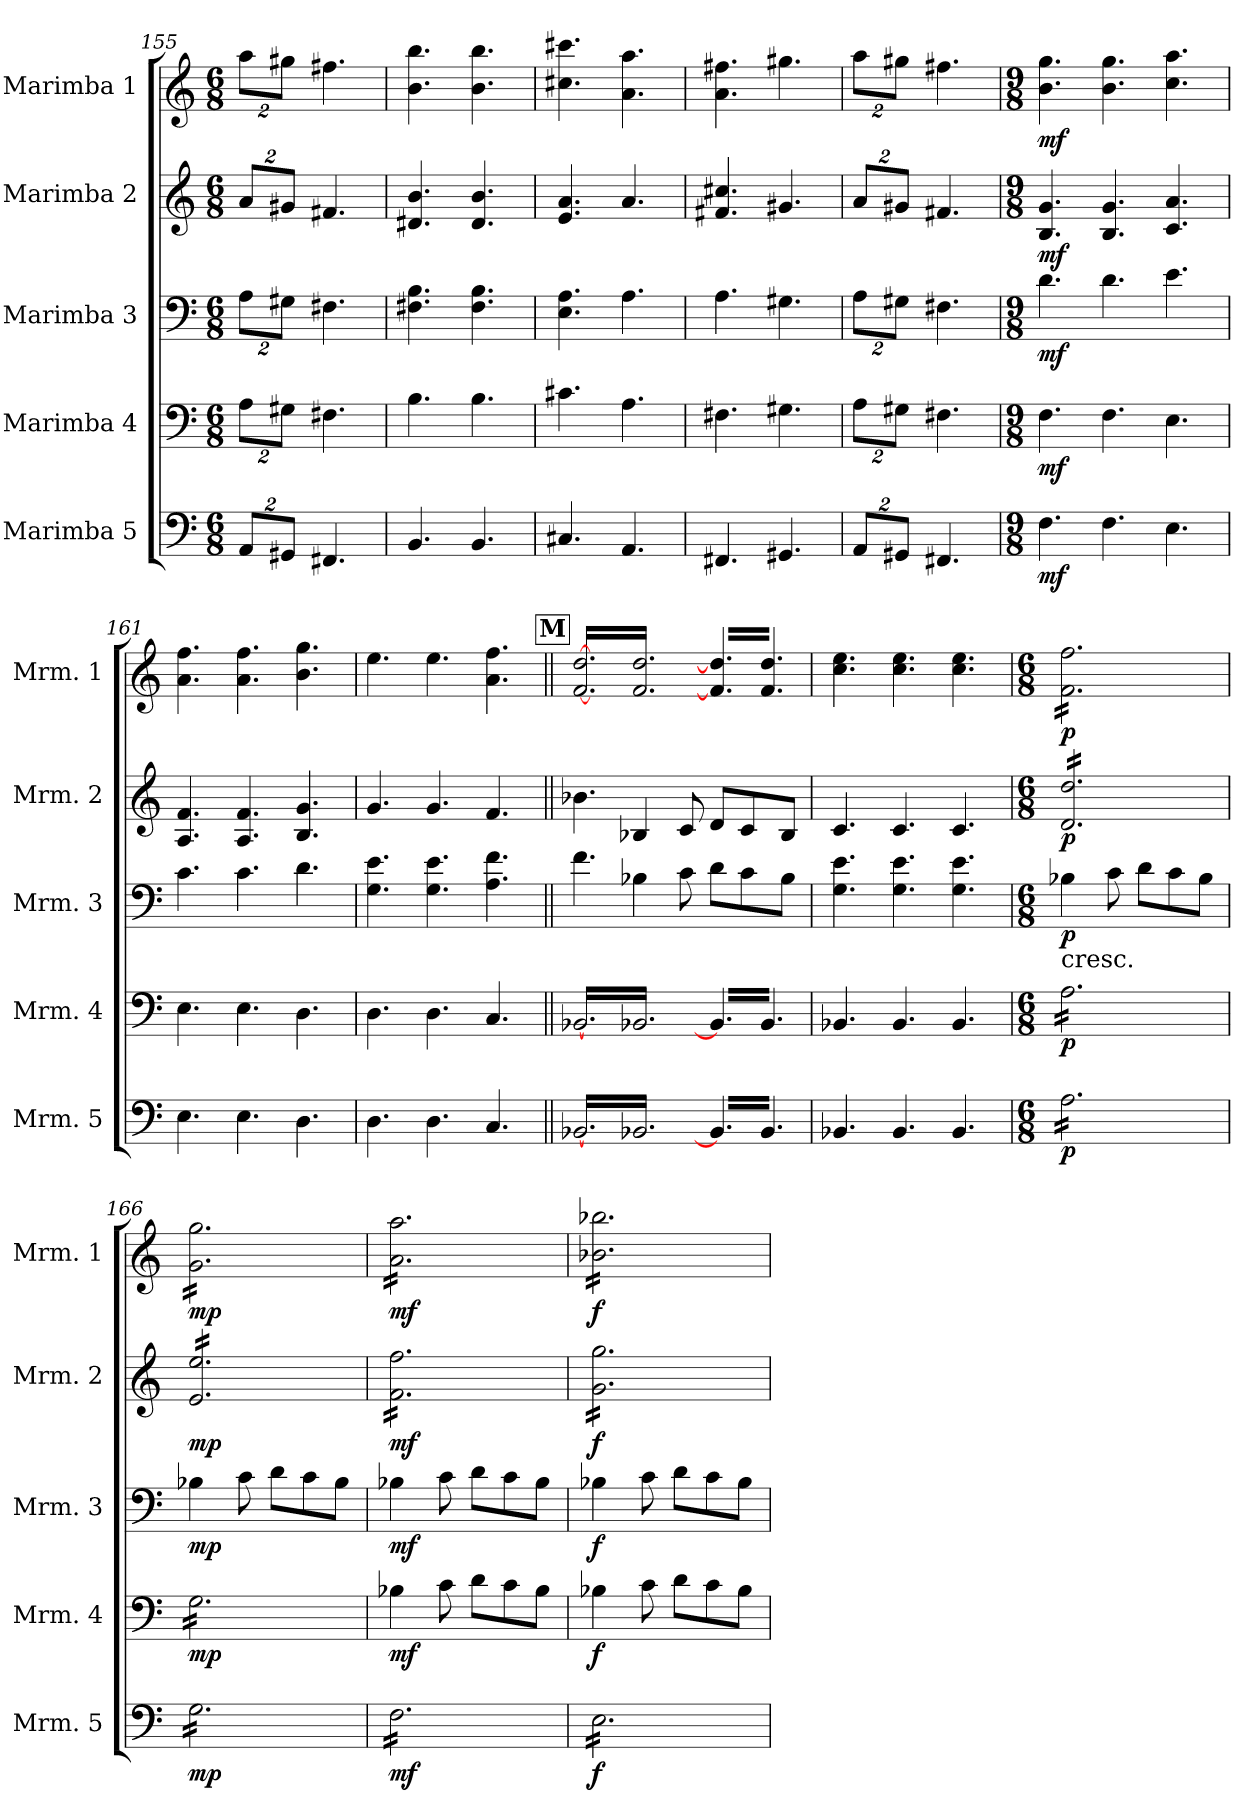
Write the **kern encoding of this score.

**kern	**dynam	**kern	**dynam	**kern	**dynam	**kern	**dynam	**kern	**dynam
*part5	*part5	*part4	*part4	*part3	*part3	*part2	*part2	*part1	*part1
*staff5	*staff5	*staff4	*staff4	*staff3	*staff3	*staff2	*staff2	*staff1	*staff1
*I"Marimba 5	*	*I"Marimba 4	*	*I"Marimba 3	*	*I"Marimba 2	*	*I"Marimba 1	*
*I'Mrm. 5	*	*I'Mrm. 4	*	*I'Mrm. 3	*	*I'Mrm. 2	*	*I'Mrm. 1	*
*clefF4	*	*clefF4	*	*clefF4	*	*clefG2	*	*clefG2	*
*k[]	*	*k[]	*	*k[]	*	*k[]	*	*k[]	*
*M6/8	*	*M6/8	*	*M6/8	*	*M6/8	*	*M6/8	*
*Xbrackettup	*	*Xbrackettup	*	*Xbrackettup	*	*Xbrackettup	*	*Xbrackettup	*
=155	=155	=155	=155	=155	=155	=155	=155	=155	=155
16%3AA/L	.	16%3A\L	.	16%3A\L	.	16%3a/L	.	16%3aa\L	.
16%3GG#X/J	.	16%3G#X\J	.	16%3G#X\J	.	16%3g#X/J	.	16%3gg#X\J	.
4.FF#X/	.	4.F#X\	.	4.F#X\	.	4.f#X/	.	4.ff#X\	.
=156	=156	=156	=156	=156	=156	=156	=156	=156	=156
4.BB/	.	4.B\	.	4.F#X\ 4.B\	.	4.d#X/ 4.b/	.	4.b\ 4.bb\	.
4.BB/	.	4.B\	.	4.F#\ 4.B\	.	4.d#/ 4.b/	.	4.b\ 4.bb\	.
=157	=157	=157	=157	=157	=157	=157	=157	=157	=157
4.C#X/	.	4.c#X\	.	4.E\ 4.A\	.	4.e/ 4.a/	.	4.cc#X\ 4.ccc#X\	.
4.AA/	.	4.A\	.	4.A\	.	4.a/	.	4.a\ 4.aa\	.
!!LO:LB:g=z
=158	=158	=158	=158	=158	=158	=158	=158	=158	=158
4.FF#X/	.	4.F#X\	.	4.A\	.	4.f#X/ 4.cc#X/	.	4.a\ 4.ff#X\	.
4.GG#X/	.	4.G#X\	.	4.G#X\	.	4.g#X/	.	4.gg#X\	.
=159	=159	=159	=159	=159	=159	=159	=159	=159	=159
16%3AA/L	.	16%3A\L	.	16%3A\L	.	16%3a/L	.	16%3aa\L	.
16%3GG#X/J	.	16%3G#X\J	.	16%3G#X\J	.	16%3g#X/J	.	16%3gg#X\J	.
4.FF#X/	.	4.F#X\	.	4.F#X\	.	4.f#X/	.	4.ff#X\	.
=160	=160	=160	=160	=160	=160	=160	=160	=160	=160
*M9/8	*	*M9/8	*	*M9/8	*	*M9/8	*	*M9/8	*
!	!LO:DY:b	!	!LO:DY:b	!	!LO:DY:b	!	!LO:DY:b	!	!LO:DY:b
4.F\	mf	4.F\	mf	4.d\	mf	4.B/ 4.g/	mf	4.b\ 4.gg\	mf
4.F\	.	4.F\	.	4.d\	.	4.B/ 4.g/	.	4.b\ 4.gg\	.
4.E\	.	4.E\	.	4.e\	.	4.c/ 4.a/	.	4.cc\ 4.aa\	.
=161	=161	=161	=161	=161	=161	=161	=161	=161	=161
4.E\	.	4.E\	.	4.c\	.	4.A/ 4.f/	.	4.a\ 4.ff\	.
4.E\	.	4.E\	.	4.c\	.	4.A/ 4.f/	.	4.a\ 4.ff\	.
4.D\	.	4.D\	.	4.d\	.	4.B/ 4.g/	.	4.b\ 4.gg\	.
=162	=162	=162	=162	=162	=162	=162	=162	=162	=162
4.D\	.	4.D\	.	4.G\ 4.e\	.	4.g/	.	4.ee\	.
4.D\	.	4.D\	.	4.G\ 4.e\	.	4.g/	.	4.ee\	.
4.C/	.	4.C/	.	4.A\ 4.f\	.	4.f/	.	4.a\ 4.ff\	.
!!LO:REH:place=s1:a:B:fs=14:t=M
=163||	=163||	=163||	=163||	=163||	=163||	=163||	=163||	=163||	=163||
*tremolo	*	*	*	*	*	*	*	*	*
*	*	*tremolo	*	*	*	*	*	*	*
*	*	*	*	*	*	*	*	*tremolo	*
[16BB-X/LL	.	[16BB-X/LL	.	4.f\	.	4.b-X\	.	[16f/ [16dd/LL	.
16BB-X/	.	16BB-X/	.	.	.	.	.	16f/ 16dd/	.
16BB-X/	.	16BB-X/	.	.	.	.	.	16f/ 16dd/	.
16BB-X/	.	16BB-X/	.	.	.	.	.	16f/ 16dd/	.
16BB-X/	.	16BB-X/	.	.	.	.	.	16f/ 16dd/	.
16BB-X/	.	16BB-X/	.	.	.	.	.	16f/ 16dd/	.
16BB-X/	.	16BB-X/	.	4B-X\	.	4B-X/	.	16f/ 16dd/	.
16BB-X/	.	16BB-X/	.	.	.	.	.	16f/ 16dd/	.
16BB-X/	.	16BB-X/	.	.	.	.	.	16f/ 16dd/	.
16BB-X/	.	16BB-X/	.	.	.	.	.	16f/ 16dd/	.
16BB-X/	.	16BB-X/	.	8c\	.	8c/	.	16f/ 16dd/	.
16BB-X/JJ	.	16BB-X/JJ	.	.	.	.	.	16f/ 16dd/JJ	.
16BB-/]LL	.	16BB-/]LL	.	8d\L	.	8d/L	.	16f/] 16dd/]LL	.
16BB-/	.	16BB-/	.	.	.	.	.	16f/ 16dd/	.
16BB-/	.	16BB-/	.	8c\	.	8c/	.	16f/ 16dd/	.
16BB-/	.	16BB-/	.	.	.	.	.	16f/ 16dd/	.
16BB-/	.	16BB-/	.	8B-\J	.	8B-/J	.	16f/ 16dd/	.
16BB-/JJ	.	16BB-/JJ	.	.	.	.	.	16f/ 16dd/JJ	.
*	*	*	*	*	*	*	*	*Xtremolo	*
*	*	*Xtremolo	*	*	*	*	*	*	*
*Xtremolo	*	*	*	*	*	*	*	*	*
!!LO:LB:g=z
=164	=164	=164	=164	=164	=164	=164	=164	=164	=164
4.BB-X/	.	4.BB-X/	.	4.G\ 4.e\	.	4.c/	.	4.cc\ 4.ee\	.
4.BB-/	.	4.BB-/	.	4.G\ 4.e\	.	4.c/	.	4.cc\ 4.ee\	.
4.BB-/	.	4.BB-/	.	4.G\ 4.e\	.	4.c/	.	4.cc\ 4.ee\	.
=165	=165	=165	=165	=165	=165	=165	=165	=165	=165
*M6/8	*	*M6/8	*	*M6/8	*	*M6/8	*	*M6/8	*
!	!	!	!	!	!	!	!	!LO:TX:b:t=cresc.	!
!	!	!	!	!	!	!LO:TX:b:t=cresc.	!	!	!
!	!	!	!	!LO:TX:b:t=cresc.	!	!	!	!	!
!	!	!LO:TX:b:t=cresc.	!	!	!	!	!	!	!
!LO:TX:b:t=cresc.	!	!	!	!	!	!	!	!	!
!	!LO:DY:b	!	!LO:DY:b	!	!LO:DY:b	!	!LO:DY:b	!	!LO:DY:b
*tremolo	*	*	*	*	*	*	*	*	*
*	*	*tremolo	*	*	*	*	*	*	*
*	*	*	*	*	*	*tremolo	*	*	*
*	*	*	*	*	*	*	*	*tremolo	*
16A\LL	p	16A\LL	p	4B-X\	p	16d/ 16dd/LL	p	16f\ 16ff\LL	p
16A\	.	16A\	.	.	.	16d/ 16dd/	.	16f\ 16ff\	.
16A\	.	16A\	.	.	.	16d/ 16dd/	.	16f\ 16ff\	.
16A\	.	16A\	.	.	.	16d/ 16dd/	.	16f\ 16ff\	.
16A\	.	16A\	.	8c\	.	16d/ 16dd/	.	16f\ 16ff\	.
16A\	.	16A\	.	.	.	16d/ 16dd/	.	16f\ 16ff\	.
16A\	.	16A\	.	8d\L	.	16d/ 16dd/	.	16f\ 16ff\	.
16A\	.	16A\	.	.	.	16d/ 16dd/	.	16f\ 16ff\	.
16A\	.	16A\	.	8c\	.	16d/ 16dd/	.	16f\ 16ff\	.
16A\	.	16A\	.	.	.	16d/ 16dd/	.	16f\ 16ff\	.
16A\	.	16A\	.	8B-\J	.	16d/ 16dd/	.	16f\ 16ff\	.
16A\JJ	.	16A\JJ	.	.	.	16d/ 16dd/JJ	.	16f\ 16ff\JJ	.
=166	=166	=166	=166	=166	=166	=166	=166	=166	=166
!	!LO:DY:b	!	!LO:DY:b	!	!LO:DY:b	!	!LO:DY:b	!	!LO:DY:b
16G\LL	mp	16G\LL	mp	4B-X\	mp	16e/ 16ee/LL	mp	16g\ 16gg\LL	mp
16G\	.	16G\	.	.	.	16e/ 16ee/	.	16g\ 16gg\	.
16G\	.	16G\	.	.	.	16e/ 16ee/	.	16g\ 16gg\	.
16G\	.	16G\	.	.	.	16e/ 16ee/	.	16g\ 16gg\	.
16G\	.	16G\	.	8c\	.	16e/ 16ee/	.	16g\ 16gg\	.
16G\	.	16G\	.	.	.	16e/ 16ee/	.	16g\ 16gg\	.
16G\	.	16G\	.	8d\L	.	16e/ 16ee/	.	16g\ 16gg\	.
16G\	.	16G\	.	.	.	16e/ 16ee/	.	16g\ 16gg\	.
16G\	.	16G\	.	8c\	.	16e/ 16ee/	.	16g\ 16gg\	.
16G\	.	16G\	.	.	.	16e/ 16ee/	.	16g\ 16gg\	.
16G\	.	16G\	.	8B-\J	.	16e/ 16ee/	.	16g\ 16gg\	.
16G\JJ	.	16G\JJ	.	.	.	16e/ 16ee/JJ	.	16g\ 16gg\JJ	.
*	*	*Xtremolo	*	*	*	*	*	*	*
=167	=167	=167	=167	=167	=167	=167	=167	=167	=167
!	!LO:DY:b	!	!LO:DY:b	!	!LO:DY:b	!	!LO:DY:b	!	!LO:DY:b
16F\LL	mf	4B-X\	mf	4B-X\	mf	16f\ 16ff\LL	mf	16a\ 16aa\LL	mf
16F\	.	.	.	.	.	16f\ 16ff\	.	16a\ 16aa\	.
16F\	.	.	.	.	.	16f\ 16ff\	.	16a\ 16aa\	.
16F\	.	.	.	.	.	16f\ 16ff\	.	16a\ 16aa\	.
16F\	.	8c\	.	8c\	.	16f\ 16ff\	.	16a\ 16aa\	.
16F\	.	.	.	.	.	16f\ 16ff\	.	16a\ 16aa\	.
16F\	.	8d\L	.	8d\L	.	16f\ 16ff\	.	16a\ 16aa\	.
16F\	.	.	.	.	.	16f\ 16ff\	.	16a\ 16aa\	.
16F\	.	8c\	.	8c\	.	16f\ 16ff\	.	16a\ 16aa\	.
16F\	.	.	.	.	.	16f\ 16ff\	.	16a\ 16aa\	.
16F\	.	8B-\J	.	8B-\J	.	16f\ 16ff\	.	16a\ 16aa\	.
16F\JJ	.	.	.	.	.	16f\ 16ff\JJ	.	16a\ 16aa\JJ	.
=168	=168	=168	=168	=168	=168	=168	=168	=168	=168
!	!LO:DY:b	!	!LO:DY:b	!	!LO:DY:b	!	!LO:DY:b	!	!LO:DY:b
16E\LL	f	4B-X\	f	4B-X\	f	16g\ 16gg\LL	f	16b-X\ 16bb-X\LL	f
16E\	.	.	.	.	.	16g\ 16gg\	.	16b-X\ 16bb-X\	.
16E\	.	.	.	.	.	16g\ 16gg\	.	16b-X\ 16bb-X\	.
16E\	.	.	.	.	.	16g\ 16gg\	.	16b-X\ 16bb-X\	.
16E\	.	8c\	.	8c\	.	16g\ 16gg\	.	16b-X\ 16bb-X\	.
16E\	.	.	.	.	.	16g\ 16gg\	.	16b-X\ 16bb-X\	.
16E\	.	8d\L	.	8d\L	.	16g\ 16gg\	.	16b-X\ 16bb-X\	.
16E\	.	.	.	.	.	16g\ 16gg\	.	16b-X\ 16bb-X\	.
16E\	.	8c\	.	8c\	.	16g\ 16gg\	.	16b-X\ 16bb-X\	.
16E\	.	.	.	.	.	16g\ 16gg\	.	16b-X\ 16bb-X\	.
16E\	.	8B-\J	.	8B-\J	.	16g\ 16gg\	.	16b-X\ 16bb-X\	.
16E\JJ	.	.	.	.	.	16g\ 16gg\JJ	.	16b-X\ 16bb-X\JJ	.
*	*	*	*	*	*	*	*	*Xtremolo	*
*	*	*	*	*	*	*Xtremolo	*	*	*
*Xtremolo	*	*	*	*	*	*	*	*	*
=	=	=	=	=	=	=	=	=	=
*-	*-	*-	*-	*-	*-	*-	*-	*-	*-
